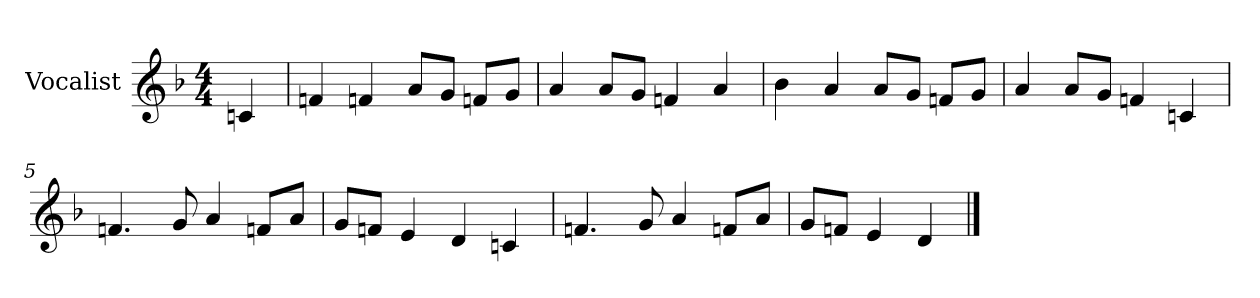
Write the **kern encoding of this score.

**kern
*part1
*staff1
*I"Vocalist
*k[b-]
*d:
*M4/4
=
4cn
=1
4fn
4fn
8aL
8gJ
8fnL
8gJ
=2
4a
8aL
8gJ
4fn
4a
=3
4b-
4a
8aL
8gJ
8fnL
8gJ
=4
4a
8aL
8gJ
4fn
4cn
=5
4.fn
8g
4a
8fnL
8aJ
=6
8gL
8fnJ
4e
4d
4cn
=7
4.fn
8g
4a
8fnL
8aJ
=8
8gL
8fnJ
4e
4d
==
*-
